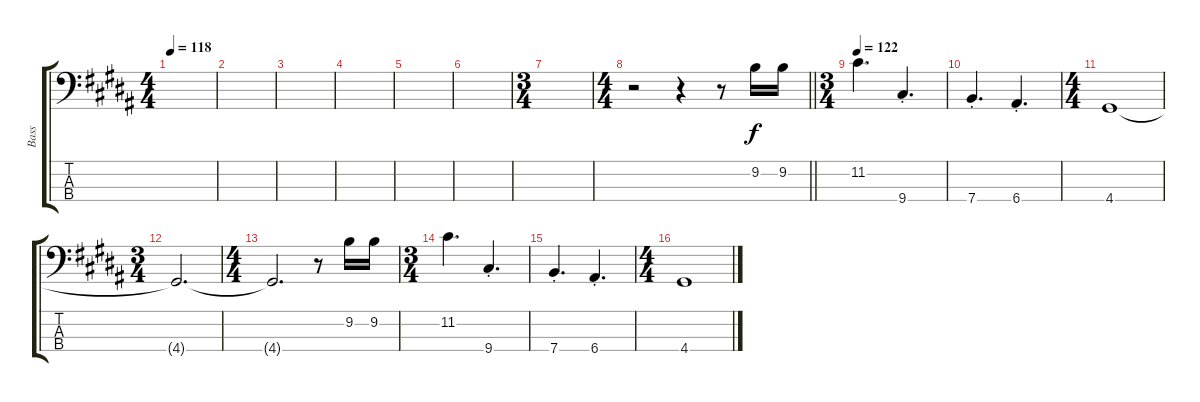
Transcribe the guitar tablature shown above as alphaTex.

\track ("Bass" "Bass") {instrument electricbasspick}
\staff {score tabs}
\tuning (G2 D2 A1 E1) {hide}
\ts (4 4)
\tempo 118
\clef f4
\ks b
|
|
|
|
|
|
\ts (3 4)
|
\ts (4 4)
\barLineRight lightlight
r.2 r.4 r.8 9.2.16 9.2.16 |
\ts (3 4)
\tempo 122
11.2.4{d} 9.4{st}.4{d} |
7.4{st}.4{d} 6.4{st}.4{d} |
\ts (4 4)
4.4.1 |
\ts (3 4)
4.4{t}.2{d} |
\ts (4 4)
4.4{t}.2{d} r.8 9.2.16 9.2.16 |
\ts (3 4)
11.2.4{d} 9.4{st}.4{d} |
7.4{st}.4{d} 6.4{st}.4{d} |
\ts (4 4)
4.4.1
